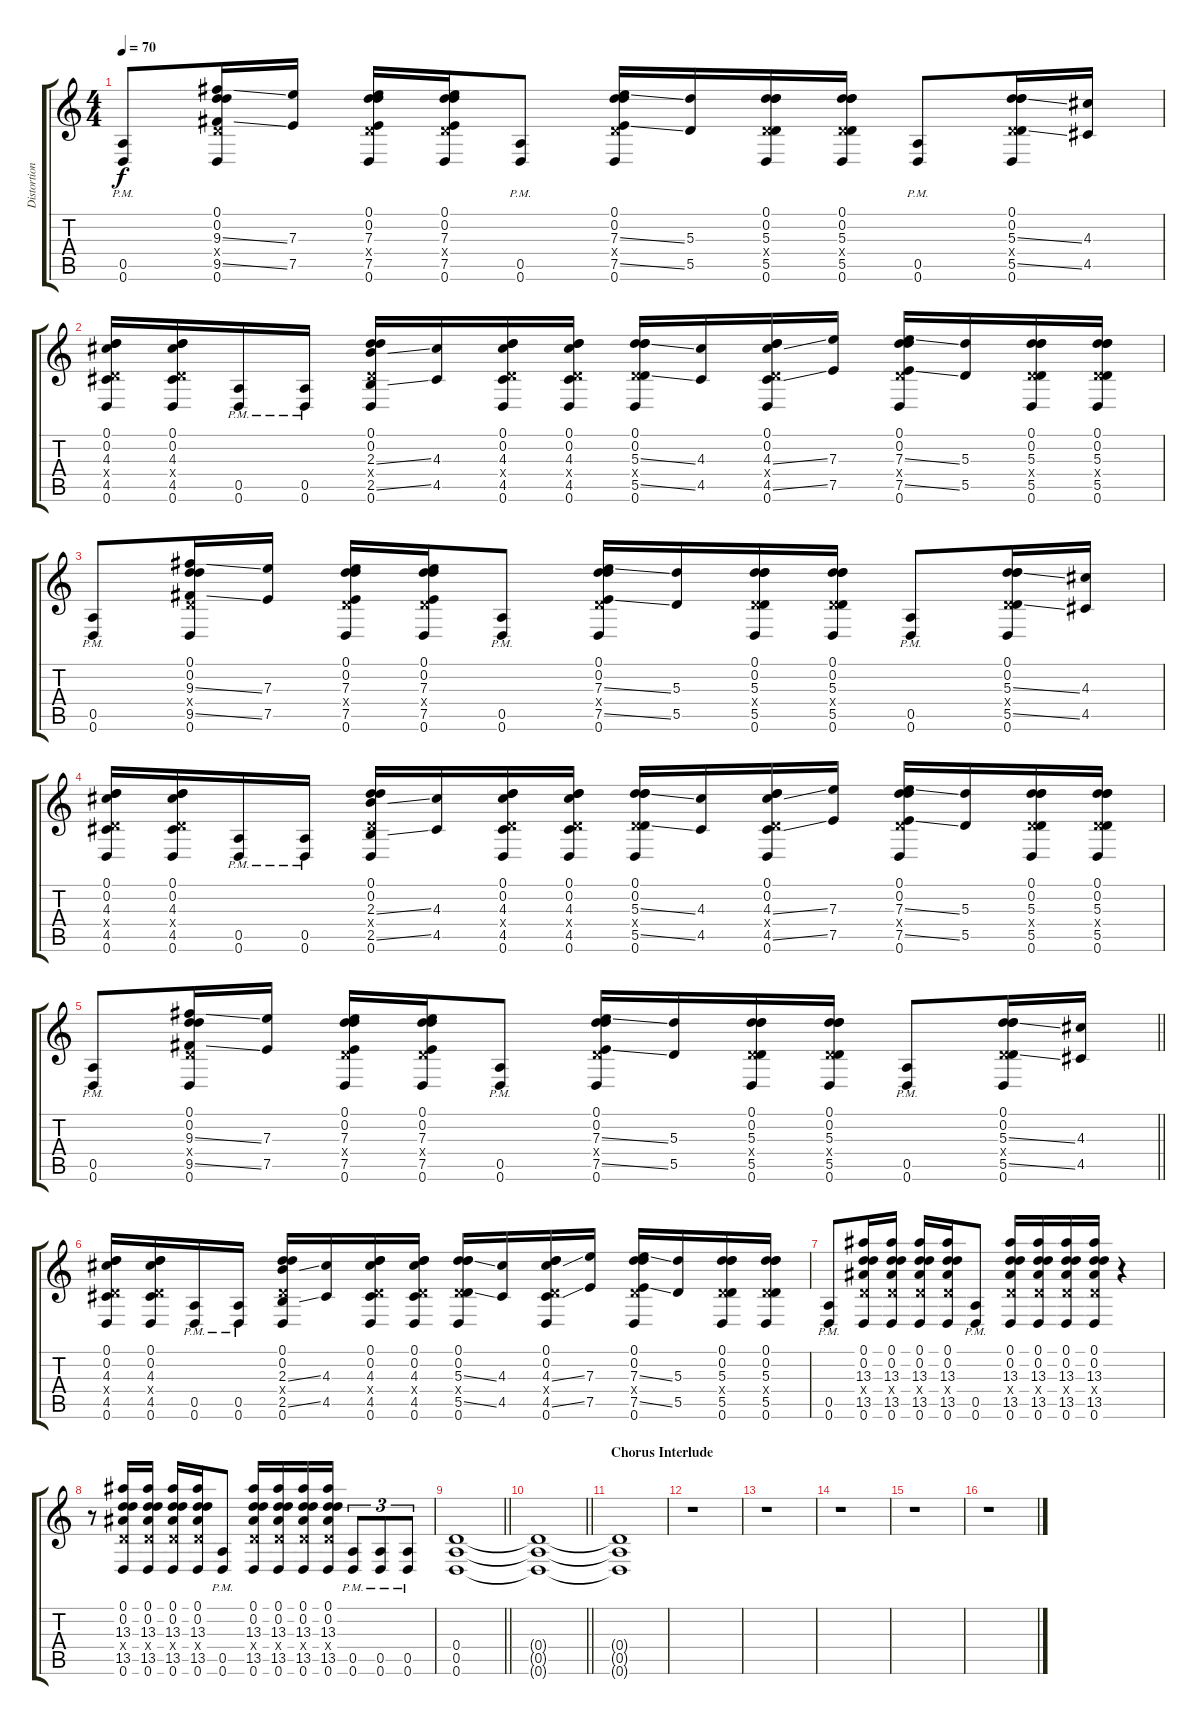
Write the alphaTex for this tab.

\track ("Distortion Guitar" "Distortion") {instrument overdrivenguitar}
\staff {score tabs}
\tuning (D4 D4 A3 D3 A2 D2) {hide}
\ts (4 4)
\tempo 70
\clef g2
\ks c
(0.5{pm} 0.6{pm}).8{dy f} (0.1 0.2 9.3{ss} 0.4{x} 9.5{ss} 0.6).16 (7.3 7.5).16 (0.1 0.2 7.3 0.4{x} 7.5 0.6).16 (0.1 0.2 7.3 0.4{x} 7.5 0.6).16 (0.5{pm} 0.6{pm}).8 (0.1 0.2 7.3{ss} 0.4{x} 7.5{ss} 0.6).16 (5.3 5.5).16 (0.1 0.2 5.3 0.4{x} 5.5 0.6).16 (0.1 0.2 5.3 0.4{x} 5.5 0.6).16 (0.5{pm} 0.6{pm}).8 (0.1 0.2 5.3{ss} 0.4{x} 5.5{ss} 0.6).16 (4.3 4.5).16 |
(0.1 0.2 4.3 0.4{x} 4.5 0.6).16 (0.1 0.2 4.3 0.4{x} 4.5 0.6).16 (0.5{pm} 0.6{pm}).16 (0.5{pm} 0.6{pm}).16 (0.1 0.2 2.3{ss} 0.4{x} 2.5{ss} 0.6).16 (4.3 4.5).16 (0.1 0.2 4.3 0.4{x} 4.5 0.6).16 (0.1 0.2 4.3 0.4{x} 4.5 0.6).16 (0.1 0.2 5.3{ss} 0.4{x} 5.5{ss} 0.6).16 (4.3 4.5).16 (0.1 0.2 4.3{ss} 0.4{x} 4.5{ss} 0.6).16 (7.3 7.5).16 (0.1 0.2 7.3{ss} 0.4{x} 7.5{ss} 0.6).16 (5.3 5.5).16 (0.1 0.2 5.3 0.4{x} 5.5 0.6).16 (0.1 0.2 5.3 0.4{x} 5.5 0.6).16 |
(0.5{pm} 0.6{pm}).8 (0.1 0.2 9.3{ss} 0.4{x} 9.5{ss} 0.6).16 (7.3 7.5).16 (0.1 0.2 7.3 0.4{x} 7.5 0.6).16 (0.1 0.2 7.3 0.4{x} 7.5 0.6).16 (0.5{pm} 0.6{pm}).8 (0.1 0.2 7.3{ss} 0.4{x} 7.5{ss} 0.6).16 (5.3 5.5).16 (0.1 0.2 5.3 0.4{x} 5.5 0.6).16 (0.1 0.2 5.3 0.4{x} 5.5 0.6).16 (0.5{pm} 0.6{pm}).8 (0.1 0.2 5.3{ss} 0.4{x} 5.5{ss} 0.6).16 (4.3 4.5).16 |
(0.1 0.2 4.3 0.4{x} 4.5 0.6).16 (0.1 0.2 4.3 0.4{x} 4.5 0.6).16 (0.5{pm} 0.6{pm}).16 (0.5{pm} 0.6{pm}).16 (0.1 0.2 2.3{ss} 0.4{x} 2.5{ss} 0.6).16 (4.3 4.5).16 (0.1 0.2 4.3 0.4{x} 4.5 0.6).16 (0.1 0.2 4.3 0.4{x} 4.5 0.6).16 (0.1 0.2 5.3{ss} 0.4{x} 5.5{ss} 0.6).16 (4.3 4.5).16 (0.1 0.2 4.3{ss} 0.4{x} 4.5{ss} 0.6).16 (7.3 7.5).16 (0.1 0.2 7.3{ss} 0.4{x} 7.5{ss} 0.6).16 (5.3 5.5).16 (0.1 0.2 5.3 0.4{x} 5.5 0.6).16 (0.1 0.2 5.3 0.4{x} 5.5 0.6).16 |
\barLineRight lightlight
(0.5{pm} 0.6{pm}).8 (0.1 0.2 9.3{ss} 0.4{x} 9.5{ss} 0.6).16 (7.3 7.5).16 (0.1 0.2 7.3 0.4{x} 7.5 0.6).16 (0.1 0.2 7.3 0.4{x} 7.5 0.6).16 (0.5{pm} 0.6{pm}).8 (0.1 0.2 7.3{ss} 0.4{x} 7.5{ss} 0.6).16 (5.3 5.5).16 (0.1 0.2 5.3 0.4{x} 5.5 0.6).16 (0.1 0.2 5.3 0.4{x} 5.5 0.6).16 (0.5{pm} 0.6{pm}).8 (0.1 0.2 5.3{ss} 0.4{x} 5.5{ss} 0.6).16 (4.3 4.5).16 |
(0.1 0.2 4.3 0.4{x} 4.5 0.6).16 (0.1 0.2 4.3 0.4{x} 4.5 0.6).16 (0.5{pm} 0.6{pm}).16 (0.5{pm} 0.6{pm}).16 (0.1 0.2 2.3{ss} 0.4{x} 2.5{ss} 0.6).16 (4.3 4.5).16 (0.1 0.2 4.3 0.4{x} 4.5 0.6).16 (0.1 0.2 4.3 0.4{x} 4.5 0.6).16 (0.1 0.2 5.3{ss} 0.4{x} 5.5{ss} 0.6).16 (4.3 4.5).16 (0.1 0.2 4.3{ss} 0.4{x} 4.5{ss} 0.6).16 (7.3 7.5).16 (0.1 0.2 7.3{ss} 0.4{x} 7.5{ss} 0.6).16 (5.3 5.5).16 (0.1 0.2 5.3 0.4{x} 5.5 0.6).16 (0.1 0.2 5.3 0.4{x} 5.5 0.6).16 |
(0.5{pm} 0.6{pm}).8 (0.1 0.2 13.3 0.4{x} 13.5 0.6).16 (0.1 0.2 13.3 0.4{x} 13.5 0.6).16 (0.1 0.2 13.3 0.4{x} 13.5 0.6).16 (0.1 0.2 13.3 0.4{x} 13.5 0.6).16 (0.5{pm} 0.6{pm}).8 (0.1 0.2 13.3 0.4{x} 13.5 0.6).16 (0.1 0.2 13.3 0.4{x} 13.5 0.6).16 (0.1 0.2 13.3 0.4{x} 13.5 0.6).16 (0.1 0.2 13.3 0.4{x} 13.5 0.6).16 r.4 |
r.8 (0.1 0.2 13.3 0.4{x} 13.5 0.6).16 (0.1 0.2 13.3 0.4{x} 13.5 0.6).16 (0.1 0.2 13.3 0.4{x} 13.5 0.6).16 (0.1 0.2 13.3 0.4{x} 13.5 0.6).16 (0.5{pm} 0.6{pm}).8 (0.1 0.2 13.3 0.4{x} 13.5 0.6).16 (0.1 0.2 13.3 0.4{x} 13.5 0.6).16 (0.1 0.2 13.3 0.4{x} 13.5 0.6).16 (0.1 0.2 13.3 0.4{x} 13.5 0.6).16 (0.5{pm} 0.6{pm}).8{tu (3 2)} (0.5{pm} 0.6{pm}).8{tu (3 2)} (0.5{pm} 0.6{pm}).8{tu (3 2)} |
\barLineRight lightlight
(0.4 0.5 0.6).1 |
\barLineRight lightlight
(0.4{t} 0.5{t} 0.6{t}).1 |
\section ("" "Chorus Interlude")
(0.4{t} 0.5{t} 0.6{t}).1 |
r.1 |
r.1 |
r.1 |
r.1 |
r.1
